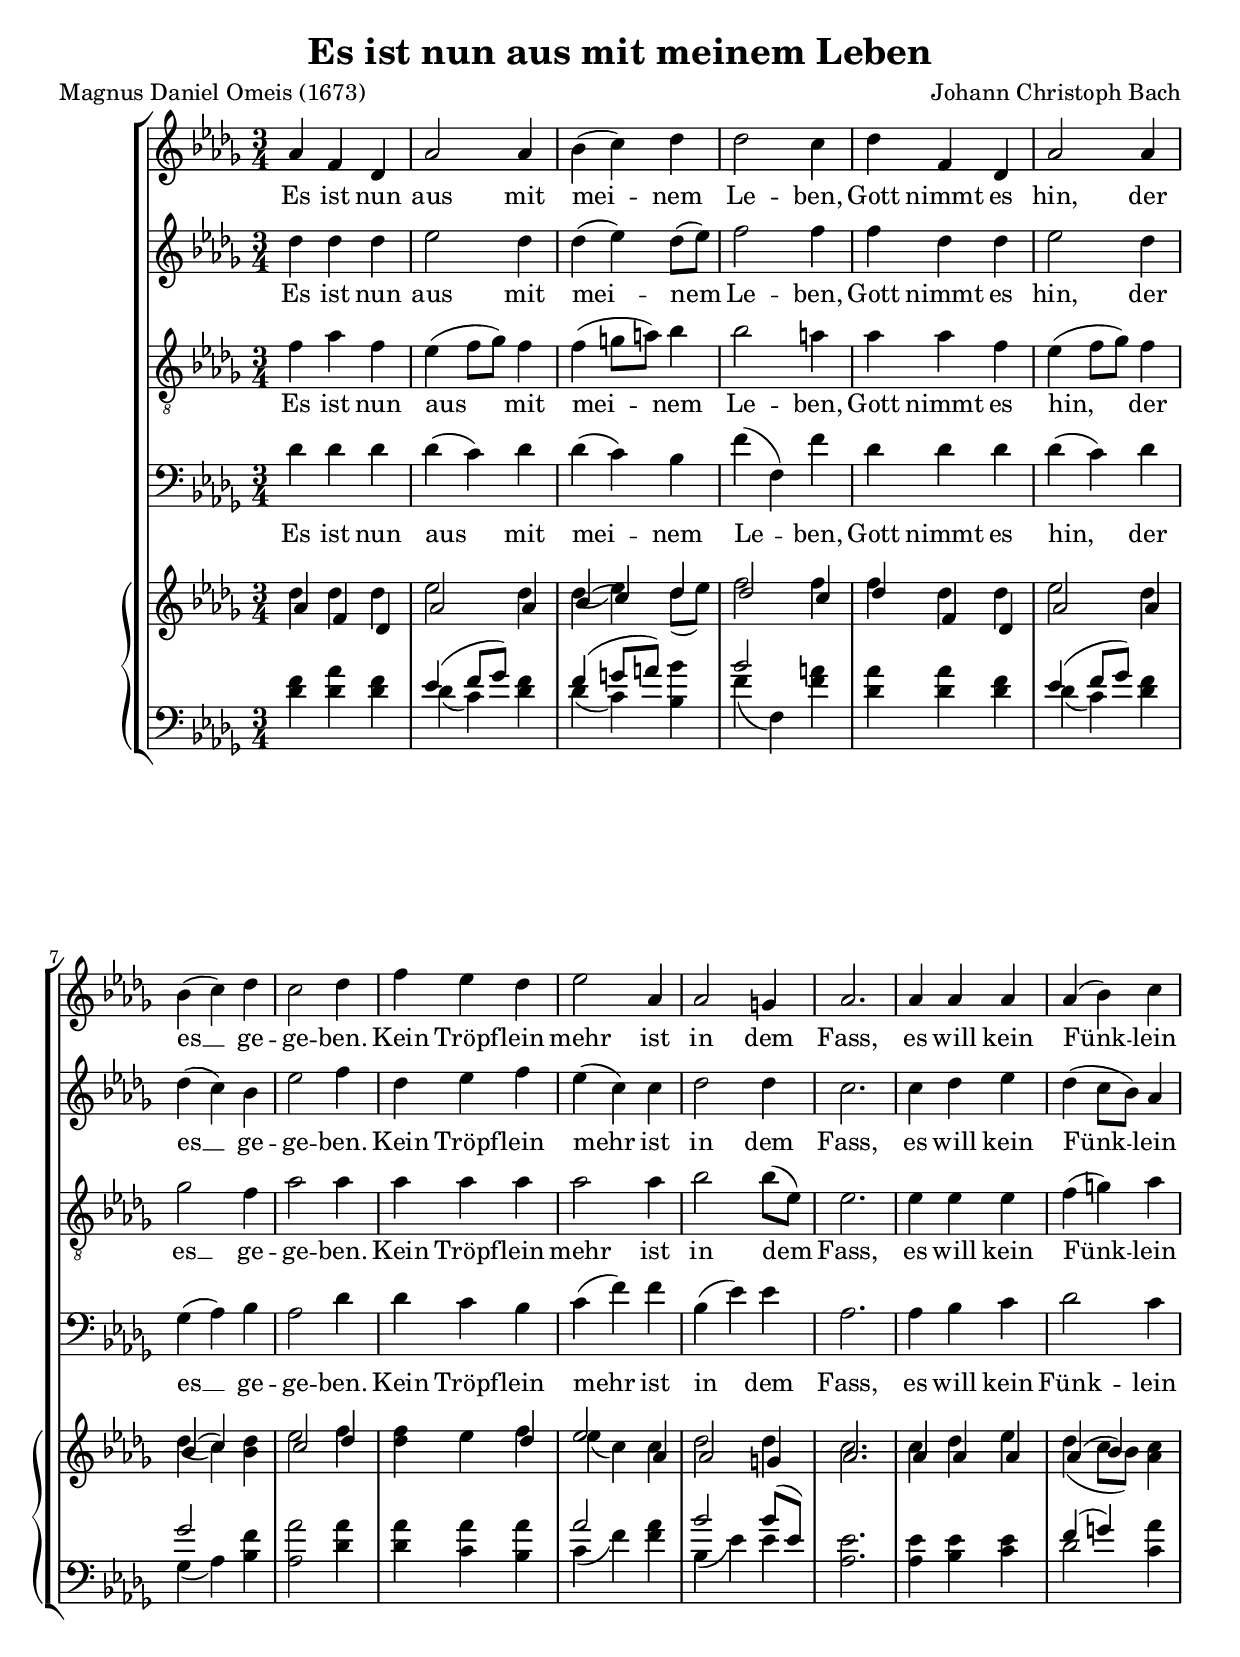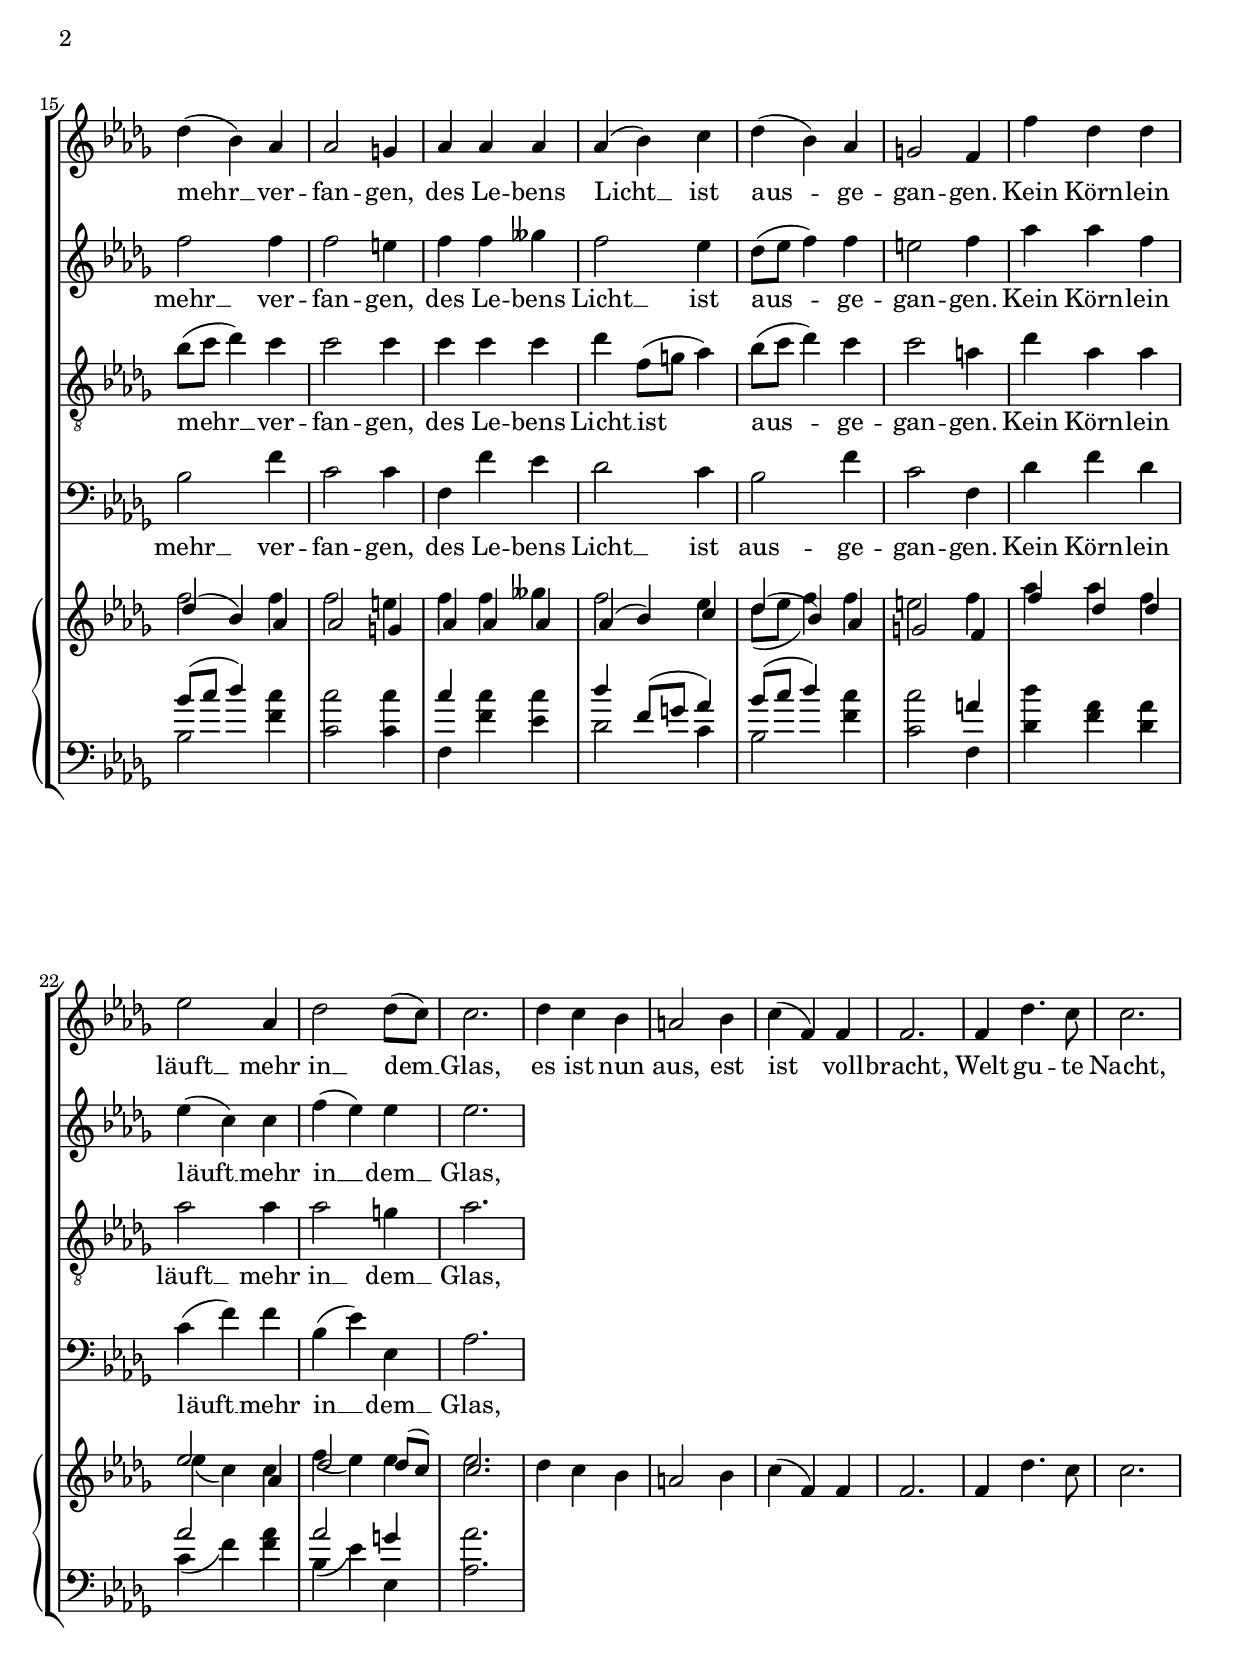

\paper {
  top-system-spacing.basic-distance = #10
  score-system-spacing.basic-distance = #20
  system-system-spacing.basic-distance = #20
  last-bottom-spacing.basic-distance = #10
}

\header {
  title = "Es ist nun aus mit meinem Leben"
  composer = "Johann Christoph Bach"
  poet = "Magnus Daniel Omeis (1673)"
}

global = {
  \key des \major
  \time 3/4
}

sopMusic = \relative {
  as'4 f des as'2 as4 bes (c) des des2 c4 | 
  des f, des as'2 as4 bes(c) des c2 des4 | 
  f es des es2 as,4 as2 g4 as2. 
   as4 as as as (bes) c des (bes) as as2 g4
   as as as as (bes) c des (bes) as g2 f4
   f' des des es2 as,4 des2 des8(c) c2. 
   des4 c bes a2 bes4 c (f,) f f2.
   f4 des'4. c8 c2.

}
sopWords = \lyricmode { 
Es ist nun aus mit mei -- nem Le -- ben, 
Gott nimmt es hin, der es __ ge -- ge -- ben. 
Kein Tröpf -- lein mehr ist in dem Fass, 
es will kein Fünk -- lein mehr __ ver -- fan -- gen,
des Le -- bens Licht __ ist aus -- ge -- gan -- gen.
Kein Körn -- lein läuft __ mehr in __ dem __ Glas,
es ist nun aus, est ist voll -- bracht,
Welt gu -- te Nacht, Welt, gu -- te Nacht


}


altoMusic = \relative {
  des'4 des des es2 des4 des(es) des8(es) f2 f4 | 
  f des des es2 des4 des(c) bes es2 f4 | 
  des es f es (c) c des2 des4 c2.
  c4 des es des (c8 bes) as4 f'2 f4 f2 e4
  f f geses f2 es4 des8 (es f4) f e2 f4
  as as f es (c) c f (es) es es2.

}
altoWords = \lyricmode {
Es ist nun aus mit mei -- nem Le -- ben, 
Gott nimmt es hin, der es __ ge -- ge -- ben. 
Kein Tröpf -- lein mehr ist in dem Fass, 
es will kein Fünk -- lein mehr __ ver -- fan -- gen,
des Le -- bens Licht __ ist aus -- ge -- gan -- gen.
Kein Körn -- lein läuft __ mehr in __ dem __ Glas,
}

tenorMusic = \relative {   \clef "G_8"
  f4 as f es (f8 ges)  f4 f (g8 a)  bes4 bes2 a4 | 
  as as f es(f8 ges) f4 ges2 f4 as2 as4 | 
  as as as as2 as4 bes2 bes8 (es,) es2.
  es4 es es f (g) as bes8 (c des4) c c2 c4 
  c c c des f,8 (g as4) bes8 (c des4) c c2 a4
  des as as as2 as4 as2 g4 as2.

}
tenorWords = \lyricmode { 
Es ist nun aus mit mei -- nem Le -- ben, 
Gott nimmt es hin, der es __ ge -- ge -- ben. 
Kein Tröpf -- lein mehr ist in dem Fass, 
es will kein Fünk -- lein mehr __ ver -- fan -- gen,
des Le -- bens Licht __ ist aus -- ge -- gan -- gen.
Kein Körn -- lein läuft __ mehr in __ dem __ Glas,

}

bassMusic = \relative {   \clef bass
  des4 des des des(c) des des(c) bes f'(f,) f' | 
  des des des des(c) des ges,(as) bes as2 des4 | 
  des c bes c (f) f bes, (es) es as,2.
  as4 bes c des2 c4 bes2 f'4 c2 
  c4f, f' es des2 c4 bes2 f'4 c2 f,4
  des' f des c (f) f bes, (es) es, as2.

}
bassWords = \lyricmode { 
Es ist nun aus mit mei -- nem Le -- ben, 
Gott nimmt es hin, der es __ ge -- ge -- ben. 
Kein Tröpf -- lein mehr ist in dem Fass, 
es will kein Fünk -- lein mehr __ ver -- fan -- gen,
des Le -- bens Licht __ ist aus -- ge -- gan -- gen.
Kein Körn -- lein läuft __ mehr in __ dem __ Glas,

}

\score {
  \new ChoirStaff <<
    \new Staff <<
      \new Voice = "soprano" <<
        \global
        \sopMusic
      >>
      \new Lyrics \lyricsto "soprano" \sopWords
    >>
    \new Staff <<
      \new Voice = "alto" <<
        \global
        \altoMusic
      >>
      \new Lyrics \lyricsto "alto" \altoWords
    >>
    \new Staff <<
      \new Voice = "tenor" <<
        \global
        \tenorMusic
      >>
      \new Lyrics \lyricsto "tenor" \tenorWords
    >>
    \new Staff <<
      \new Voice = "bass" <<
        \global
        \bassMusic
      >>
      \new Lyrics \lyricsto "bass" \bassWords
 >>
    \new PianoStaff <<
      \new Staff <<
        \set Staff.printPartCombineTexts = ##f
        \partcombine
        << \global \sopMusic >>
        << \global \altoMusic >>
      >>
      \new Staff <<
        \clef bass
        \set Staff.printPartCombineTexts = ##f
        \partcombine
        << \global \tenorMusic >>
        << \global \bassMusic >>
      
      >>
    >>
  >>
 \layout { }
 \midi {    \tempo 4 = 81}    
}